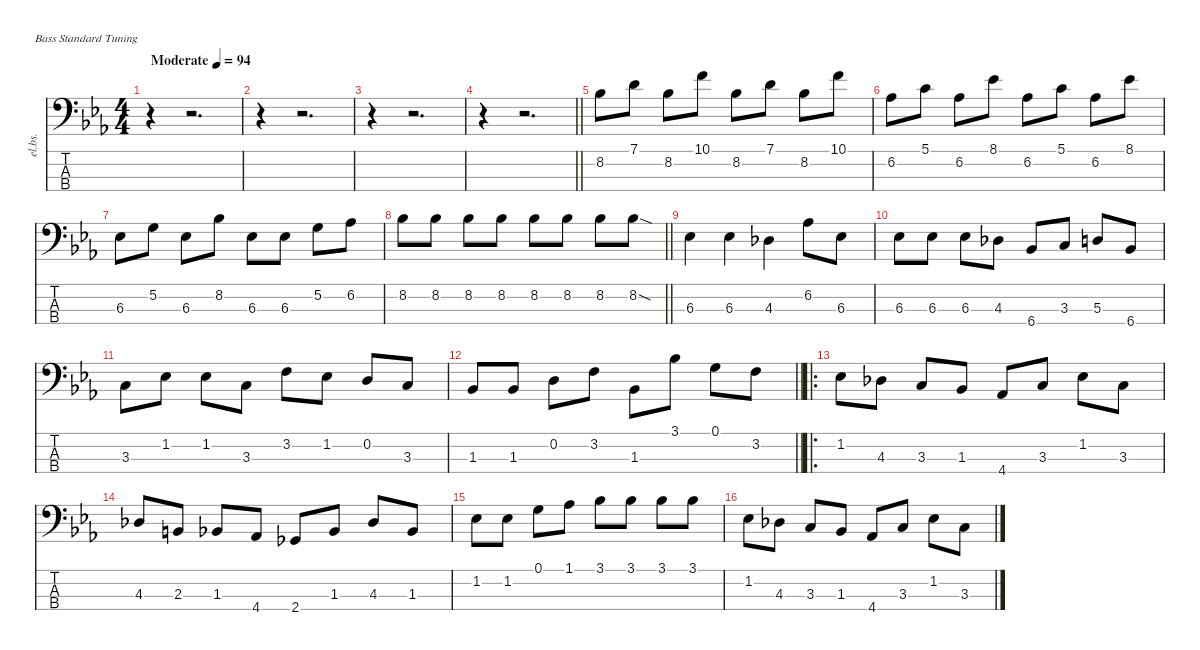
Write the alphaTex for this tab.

\defaultSystemsLayout 4
\hideDynamics
\bracketExtendMode nobrackets
\otherSystemsTrackNameOrientation horizontal
\track ("Track 6" "el.bs.") {instrument electricbassfinger}
\staff {score tabs}
\tuning (G2 D2 A1 E1)
\ts (4 4)
\beaming (8 2 2 2 2)
\tempo (94 "Moderate")
\clef f4
\ks eb
r.4{dy f instrument electricbassfinger beam Down} r.2{d beam Down} |
r.4{beam Down} r.2{d beam Down} |
r.4{beam Down} r.2{d beam Down} |
\barLineRight lightlight
r.4{beam Down} r.2{d beam Down} |
8.2{acc b}.8{beam Down} 7.1{acc forcenatural}.8{beam Down} 8.2{acc b}.8{beam Down} 10.1{acc forcenatural}.8{beam Down} 8.2{acc b}.8{beam Down} 7.1{acc forcenatural}.8{beam Down} 8.2{acc b}.8{beam Down} 10.1{acc forcenatural}.8{beam Down} |
6.2{acc b}.8{beam Down} 5.1{acc forcenatural}.8{beam Down} 6.2{acc b}.8{beam Down} 8.1{acc b}.8{beam Down} 6.2{acc b}.8{beam Down} 5.1{acc forcenatural}.8{beam Down} 6.2{acc b}.8{beam Down} 8.1{acc b}.8{beam Down} |
6.3{acc b}.8{beam Down} 5.2{acc forcenatural}.8{beam Down} 6.3{acc b}.8{beam Down} 8.2{acc b}.8{beam Down} 6.3{acc b}.8{beam Down} 6.3{acc b}.8{beam Down} 5.2{acc forcenatural}.8{beam Down} 6.2{acc b}.8{beam Down} |
\barLineRight lightlight
8.2{acc b}.8{beam Down} 8.2{acc b}.8{beam Down} 8.2{acc b}.8{beam Down} 8.2{acc b}.8{beam Down} 8.2{acc b}.8{beam Down} 8.2{acc b}.8{beam Down} 8.2{acc b}.8{beam Down} 8.2{sod acc b}.8{beam Down} |
6.3{acc b}.4{beam Down} 6.3{acc b}.4{beam Down} 4.3{acc b}.4{beam Down} 6.2{acc b}.8{beam Down} 6.3{acc b}.8{beam Down} |
6.3{acc b}.8{beam Down} 6.3{acc b}.8{beam Down} 6.3{acc b}.8{beam Down} 4.3{acc b}.8{beam Down} 6.4{acc b}.8{beam Up} 3.3{acc forcenatural}.8{beam Up} 5.3{acc forcenatural}.8{beam Up} 6.4{acc b}.8{beam Up} |
3.3{acc forcenatural}.8{beam Down} 1.2{acc b}.8{beam Down} 1.2{acc b}.8{beam Down} 3.3{acc forcenatural}.8{beam Down} 3.2{acc forcenatural}.8{beam Down} 1.2{acc b}.8{beam Down} 0.2{acc forcenatural}.8{beam Up} 3.3{acc forcenatural}.8{beam Up} |
\barLineRight lightlight
1.3{acc b}.8{beam Up} 1.3{acc b}.8{beam Up} 0.2{acc forcenatural}.8{beam Down} 3.2{acc forcenatural}.8{beam Down} 1.3{acc b}.8{beam Down} 3.1{acc b}.8{beam Down} 0.1{acc forcenatural}.8{beam Down} 3.2{acc forcenatural}.8{beam Down} |
\ro
1.2{acc b}.8{beam Down} 4.3{acc b}.8{beam Down} 3.3{acc forcenatural}.8{beam Up} 1.3{acc b}.8{beam Up} 4.4{acc b}.8{beam Up} 3.3{acc forcenatural}.8{beam Up} 1.2{acc b}.8{beam Down} 3.3{acc forcenatural}.8{beam Down} |
4.3{acc b}.8{beam Up} 2.3{acc forcenatural}.8{beam Up} 1.3{acc b}.8{beam Up} 4.4{acc b}.8{beam Up} 2.4{acc b}.8{beam Up} 1.3{acc b}.8{beam Up} 4.3{acc b}.8{beam Up} 1.3{acc b}.8{beam Up} |
1.2{acc b}.8{beam Down} 1.2{acc b}.8{beam Down} 0.1{acc forcenatural}.8{beam Down} 1.1{acc b}.8{beam Down} 3.1{acc b}.8{beam Down} 3.1{acc b}.8{beam Down} 3.1{acc b}.8{beam Down} 3.1{acc b}.8{beam Down} |
1.2{acc b}.8{beam Down} 4.3{acc b}.8{beam Down} 3.3{acc forcenatural}.8{beam Up} 1.3{acc b}.8{beam Up} 4.4{acc b}.8{beam Up} 3.3{acc forcenatural}.8{beam Up} 1.2{acc b}.8{beam Down} 3.3{acc forcenatural}.8{beam Down}
